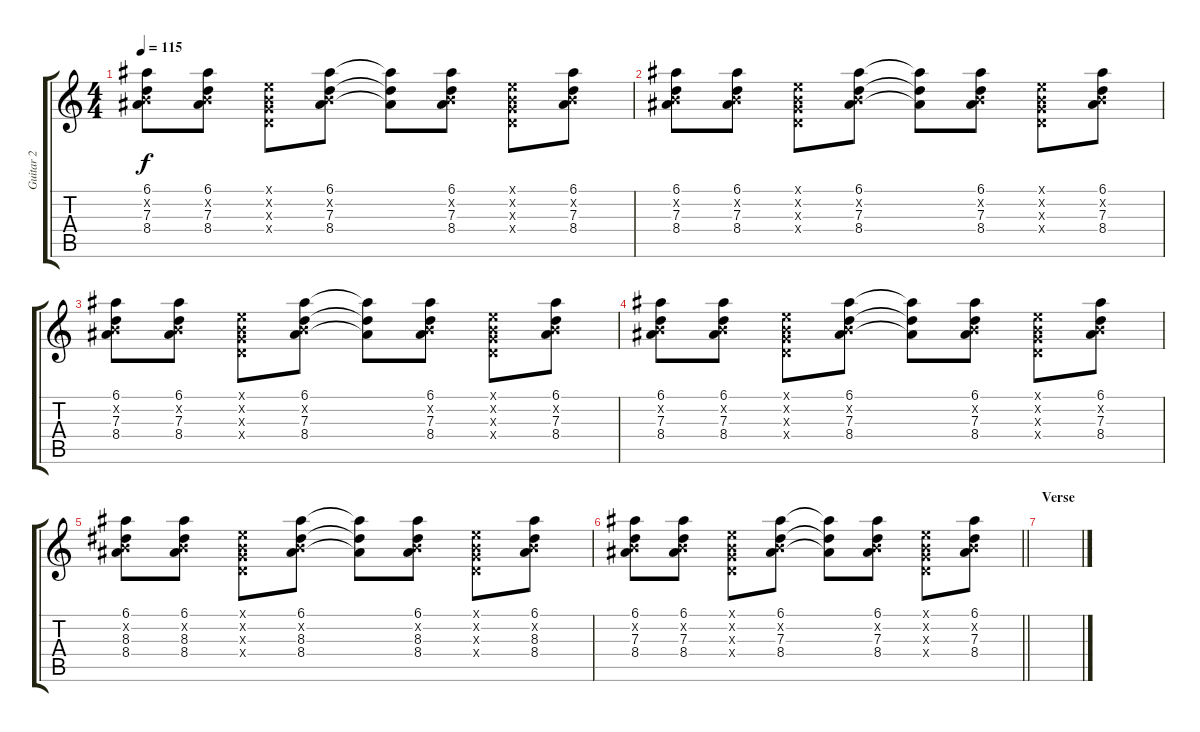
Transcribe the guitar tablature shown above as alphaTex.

\track ("Guitar 2" "Guitar 2") {instrument acousticguitarnylon}
\staff {score tabs}
\tuning (E4 B3 G3 D3 A2 E2) {hide}
\ts (4 4)
\tempo 115
\clef g2
\ks c
(6.1 0.2{x} 7.3 8.4).8{dy f} (6.1 0.2{x} 7.3 8.4).8 (0.1{x} 0.2{x} 0.3{x} 0.4{x}).8 (6.1 0.2{x} 7.3 8.4).8 (6.1{t} 7.3{t} 8.4{t}).8 (6.1 0.2{x} 7.3 8.4).8 (0.1{x} 0.2{x} 0.3{x} 0.4{x}).8 (6.1 0.2{x} 7.3 8.4).8 |
(6.1 0.2{x} 7.3 8.4).8 (6.1 0.2{x} 7.3 8.4).8 (0.1{x} 0.2{x} 0.3{x} 0.4{x}).8 (6.1 0.2{x} 7.3 8.4).8 (6.1{t} 7.3{t} 8.4{t}).8 (6.1 0.2{x} 7.3 8.4).8 (0.1{x} 0.2{x} 0.3{x} 0.4{x}).8 (6.1 0.2{x} 7.3 8.4).8 |
(6.1 0.2{x} 7.3 8.4).8 (6.1 0.2{x} 7.3 8.4).8 (0.1{x} 0.2{x} 0.3{x} 0.4{x}).8 (6.1 0.2{x} 7.3 8.4).8 (6.1{t} 7.3{t} 8.4{t}).8 (6.1 0.2{x} 7.3 8.4).8 (0.1{x} 0.2{x} 0.3{x} 0.4{x}).8 (6.1 0.2{x} 7.3 8.4).8 |
(6.1 0.2{x} 7.3 8.4).8 (6.1 0.2{x} 7.3 8.4).8 (0.1{x} 0.2{x} 0.3{x} 0.4{x}).8 (6.1 0.2{x} 7.3 8.4).8 (6.1{t} 7.3{t} 8.4{t}).8 (6.1 0.2{x} 7.3 8.4).8 (0.1{x} 0.2{x} 0.3{x} 0.4{x}).8 (6.1 0.2{x} 7.3 8.4).8 |
(6.1 0.2{x} 8.3 8.4).8 (6.1 0.2{x} 8.3 8.4).8 (0.1{x} 0.2{x} 0.3{x} 0.4{x}).8 (6.1 0.2{x} 8.3 8.4).8 (6.1{t} 8.3{t} 8.4{t}).8 (6.1 0.2{x} 8.3 8.4).8 (0.1{x} 0.2{x} 0.3{x} 0.4{x}).8 (6.1 0.2{x} 8.3 8.4).8 |
\barLineRight lightlight
(6.1 0.2{x} 7.3 8.4).8 (6.1 0.2{x} 7.3 8.4).8 (0.1{x} 0.2{x} 0.3{x} 0.4{x}).8 (6.1 0.2{x} 7.3 8.4).8 (6.1{t} 7.3{t} 8.4{t}).8 (6.1 0.2{x} 7.3 8.4).8 (0.1{x} 0.2{x} 0.3{x} 0.4{x}).8 (6.1 0.2{x} 7.3 8.4).8 |
\section ("" "Verse")
